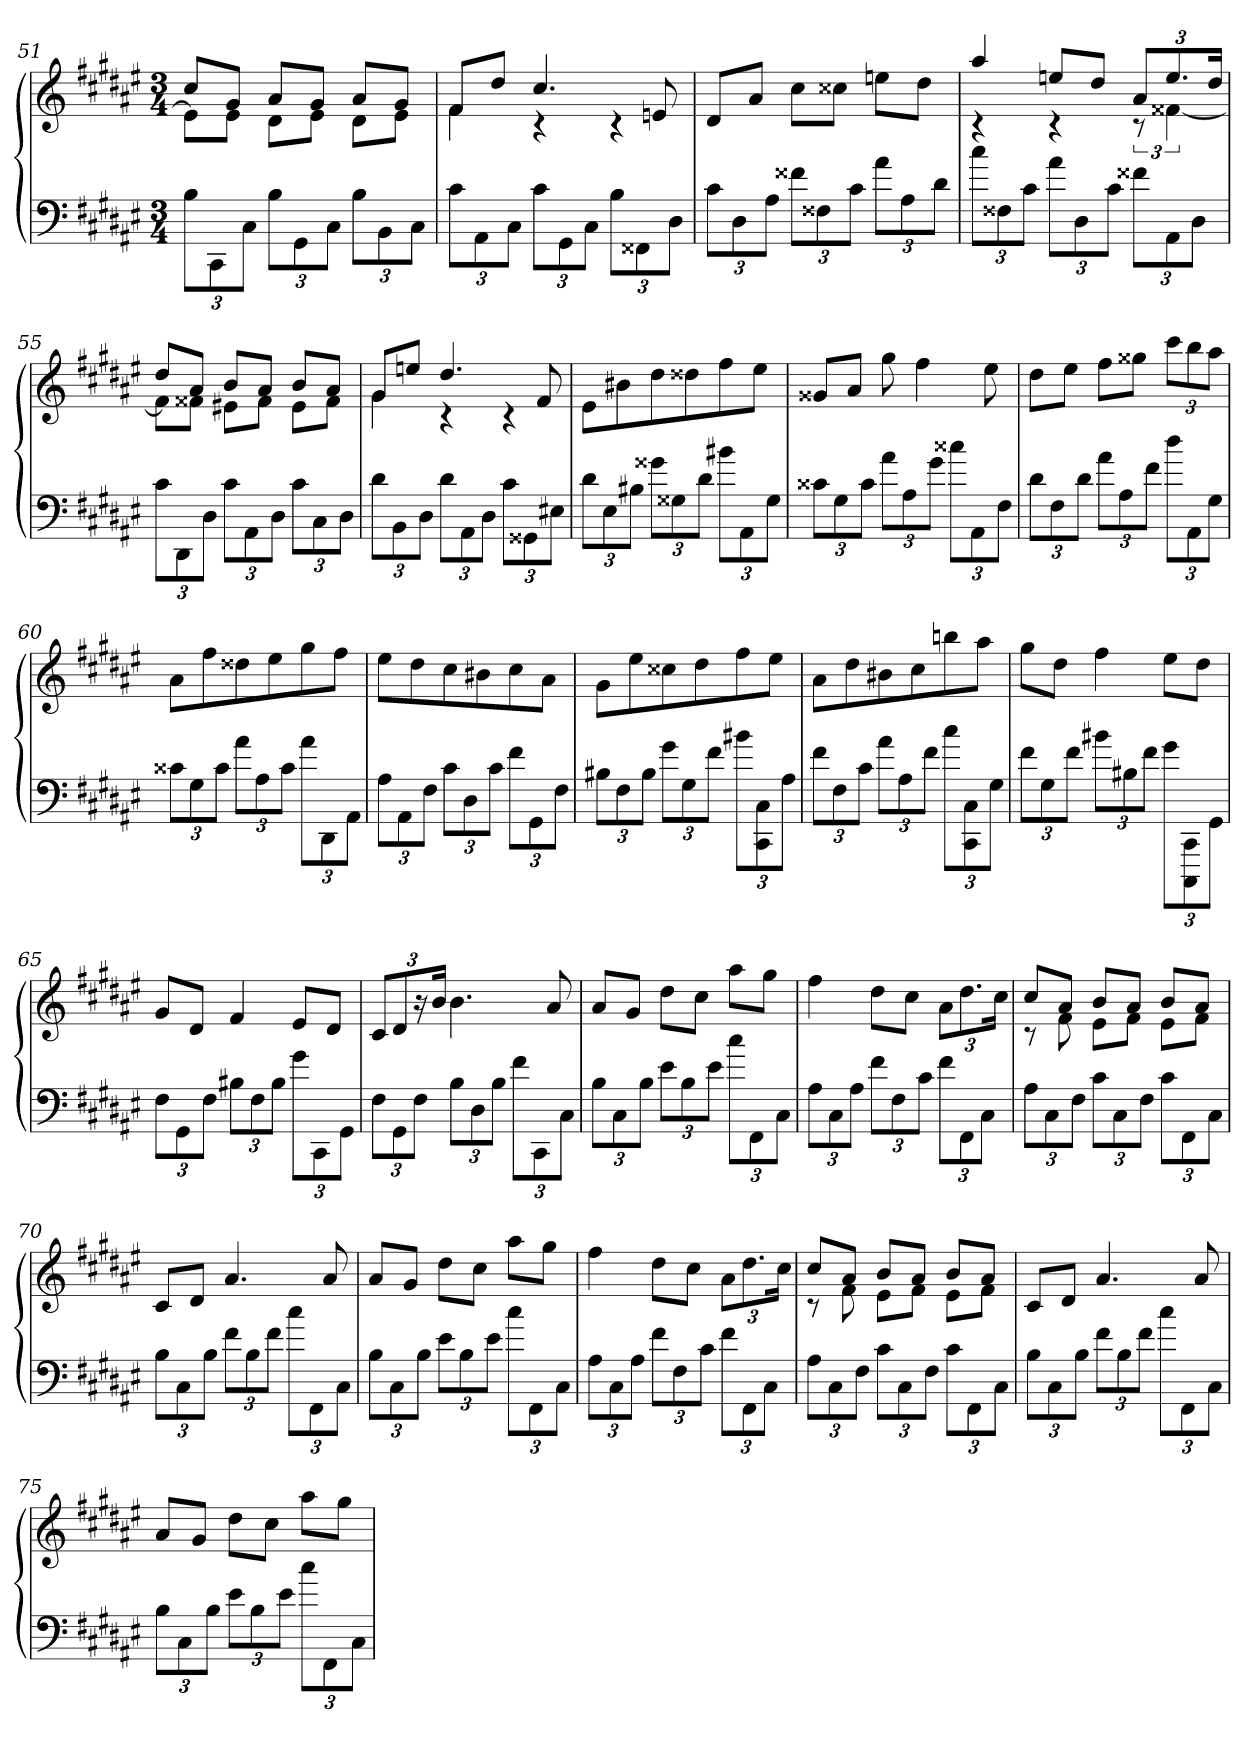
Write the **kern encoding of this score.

**kern	**kern
*part1	*part1
*staff2	*staff1
*clefF4	*clefG2
*k[f#c#g#d#a#e#]	*k[f#c#g#d#a#e#]
*F#:	*F#:
*M3/4	*M3/4
=51	=51
*	*^
12B\L	8cc#L	8e#L]
12CC#\	.	.
.	8g#J	8e#J
12C#\J	.	.
12B\L	8a#L	8d#L
12GG#\	.	.
.	8g#J	8e#J
12C#\J	.	.
12B\L	8a#L	8d#L
12BB\	.	.
.	8g#J	8e#J
12C#\J	.	.
=52	=52	=52
12c#\L	8f#L	4f#
12AA#\	.	.
.	8dd#J	.
12C#\J	.	.
12c#\L	4.cc#	4rc
12GG#\	.	.
12C#\J	.	.
12B\L	.	4rc
12FF##X\	.	.
.	8en	.
12D#\J	.	.
*	*v	*v
=53	=53
12c#\L	8d#L
12D#\	.
.	8a#J
12A#\J	.
12f##X\L	8cc#L
12F##X\	.
.	8cc##XJ
12c#\J	.
12a#\L	8eenL
12A#\	.
.	8dd#J
12d#\J	.
=54	=54
*	*^
12cc#\L	4aa#	4rc
12F##X\	.	.
12c#\J	.	.
12a#\L	8eenL	4rc
12D#\	.	.
.	8dd#J	.
12c#\J	.	.
12f##X\L	12a#L	12rc
12AA#\	12.ee	[6f##X
12D#\J	.	.
.	24dd#Jk	.
=55	=55	=55
12c#\L	8dd#L	8f##L]
12DD#\	.	.
.	8a#J	8f##XJ
12D#\J	.	.
12c#\L	8bL	8e#XL
12AA#\	.	.
.	8a#J	8f##J
12D#\J	.	.
12c#\L	8bL	8e#L
12C#\	.	.
.	8a#J	8f##J
12D#\J	.	.
=56	=56	=56
12d#\L	8g#L	4g#
12BB\	.	.
.	8eenJ	.
12D#\J	.	.
12d#\L	4.dd#	4rc
12AA#\	.	.
12D#\J	.	.
12c#\L	.	4rc
12GG##X\	.	.
.	8f#	.
12E#X\J	.	.
*	*v	*v
=57	=57
12d#\L	8e#L
12E#\	.
.	8b#X
12B#X\J	.
12g##X\L	8dd#
12G##X\	.
.	8dd##X
12d#\J	.
12b#X\L	8ff#
12AA#\	.
.	8ee#J
12G##\J	.
=58	=58
12c##X\L	8g##XL
12G#\	.
.	8a#J
12c##\J	.
12a#\L	8gg#
12A#\	.
.	4ff#
12g#\J	.
12cc##X\L	.
12AA#\	.
.	8ee#
12F#\J	.
=59	=59
12d#\L	8dd#L
12F#\	.
.	8ee#J
12d#\J	.
12a#\L	8ff#L
12A#\	.
.	8gg##XJ
12f#\J	.
12dd#\L	12ccc#L
12AA#\	12bb
12G#\J	12aa#J
=60	=60
12c##X\L	8a#L
12G#\	.
.	8ff#
12c##\J	.
12a#\L	8dd##X
12A#\	.
.	8ee#
12c##\J	.
12a#\L	8gg#
12DD#\	.
.	8ff#J
12AA#\J	.
=61	=61
12A#\L	8ee#L
12AA#\	.
.	8dd#
12F#\J	.
12c#\L	8cc#
12D#\	.
.	8b#X
12c#\J	.
12f#\L	8cc#
12GG#\	.
.	8a#J
12F#\J	.
=62	=62
12B#X\L	8g#L
12F#\	.
.	8ee#
12B#\J	.
12g#\L	8cc##X
12G#\	.
.	8dd#
12f#\J	.
12b#X\L	8ff#
12CC#\ 12C#\	.
.	8ee#J
12A#\J	.
=63	=63
12f#\L	8a#L
12F#\	.
.	8dd#
12c#\J	.
12a#\L	8b#X
12A#\	.
.	8cc#
12f#\J	.
12cc#\L	8bbn
12CC#\ 12C#\	.
.	8aa#J
12G#\J	.
=64	=64
12f#\L	8gg#L
12G#\	.
.	8dd#J
12f#\J	.
12b#X\L	4ff#
12B#X\	.
12f#\J	.
12g#\L	8ee#L
12CCC#\ 12CC#\	.
.	8dd#J
12GG#\J	.
=65	=65
12F#\L	8g#L
12GG#\	.
.	8d#J
12F#\J	.
12B#X\L	4f#
12F#\	.
12B#\J	.
12g#\L	8e#L
12CC#\	.
.	8d#J
12GG#\J	.
=66	=66
12F#\L	12c#L
12GG#\	12d#
12F#\J	24r
.	24bJk
12B\L	4.b
12D#\	.
12B\J	.
12f#\L	.
12CC#\	.
.	8a#
12C#\J	.
=67	=67
12B\L	8a#L
12C#\	.
.	8g#J
12B\J	.
12e#\L	8dd#L
12B\	.
.	8cc#J
12e#\J	.
12cc#\L	8aa#L
12FF#\	.
.	8gg#J
12C#\J	.
=68	=68
12A#\L	4ff#
12C#\	.
12A#\J	.
12f#\L	8dd#L
12F#\	.
.	8cc#J
12c#\J	.
12f#\L	12a#L
12FF#\	12.dd#
12C#\J	.
.	24cc#Jk
=69	=69
*	*^
12A#\L	8cc#L	8rc
12C#\	.	.
.	8a#J	8f#
12F#\J	.	.
12c#\L	8bL	8e#L
12C#\	.	.
.	8a#J	8f#J
12F#\J	.	.
12c#\L	8bL	8e#L
12FF#\	.	.
.	8a#J	8f#J
12C#\J	.	.
*	*v	*v
=70	=70
12B\L	8c#L
12C#\	.
.	8d#J
12B\J	.
12f#\L	4.a#
12B\	.
12f#\J	.
12cc#\L	.
12FF#\	.
.	8a#
12C#\J	.
=71	=71
12B\L	8a#L
12C#\	.
.	8g#J
12B\J	.
12e#\L	8dd#L
12B\	.
.	8cc#J
12e#\J	.
12cc#\L	8aa#L
12FF#\	.
.	8gg#J
12C#\J	.
=72	=72
12A#\L	4ff#
12C#\	.
12A#\J	.
12f#\L	8dd#L
12F#\	.
.	8cc#J
12c#\J	.
12f#\L	12a#L
12FF#\	12.dd#
12C#\J	.
.	24cc#Jk
=73	=73
*	*^
12A#\L	8cc#L	8rc
12C#\	.	.
.	8a#J	8f#
12F#\J	.	.
12c#\L	8bL	8e#L
12C#\	.	.
.	8a#J	8f#J
12F#\J	.	.
12c#\L	8bL	8e#L
12FF#\	.	.
.	8a#J	8f#J
12C#\J	.	.
*	*v	*v
=74	=74
12B\L	8c#L
12C#\	.
.	8d#J
12B\J	.
12f#\L	4.a#
12B\	.
12f#\J	.
12cc#\L	.
12FF#\	.
.	8a#
12C#\J	.
=75	=75
12B\L	8a#L
12C#\	.
.	8g#J
12B\J	.
12e#\L	8dd#L
12B\	.
.	8cc#J
12e#\J	.
12cc#\L	8aa#L
12FF#\	.
.	8gg#J
12C#\J	.
=	=
*-	*-
